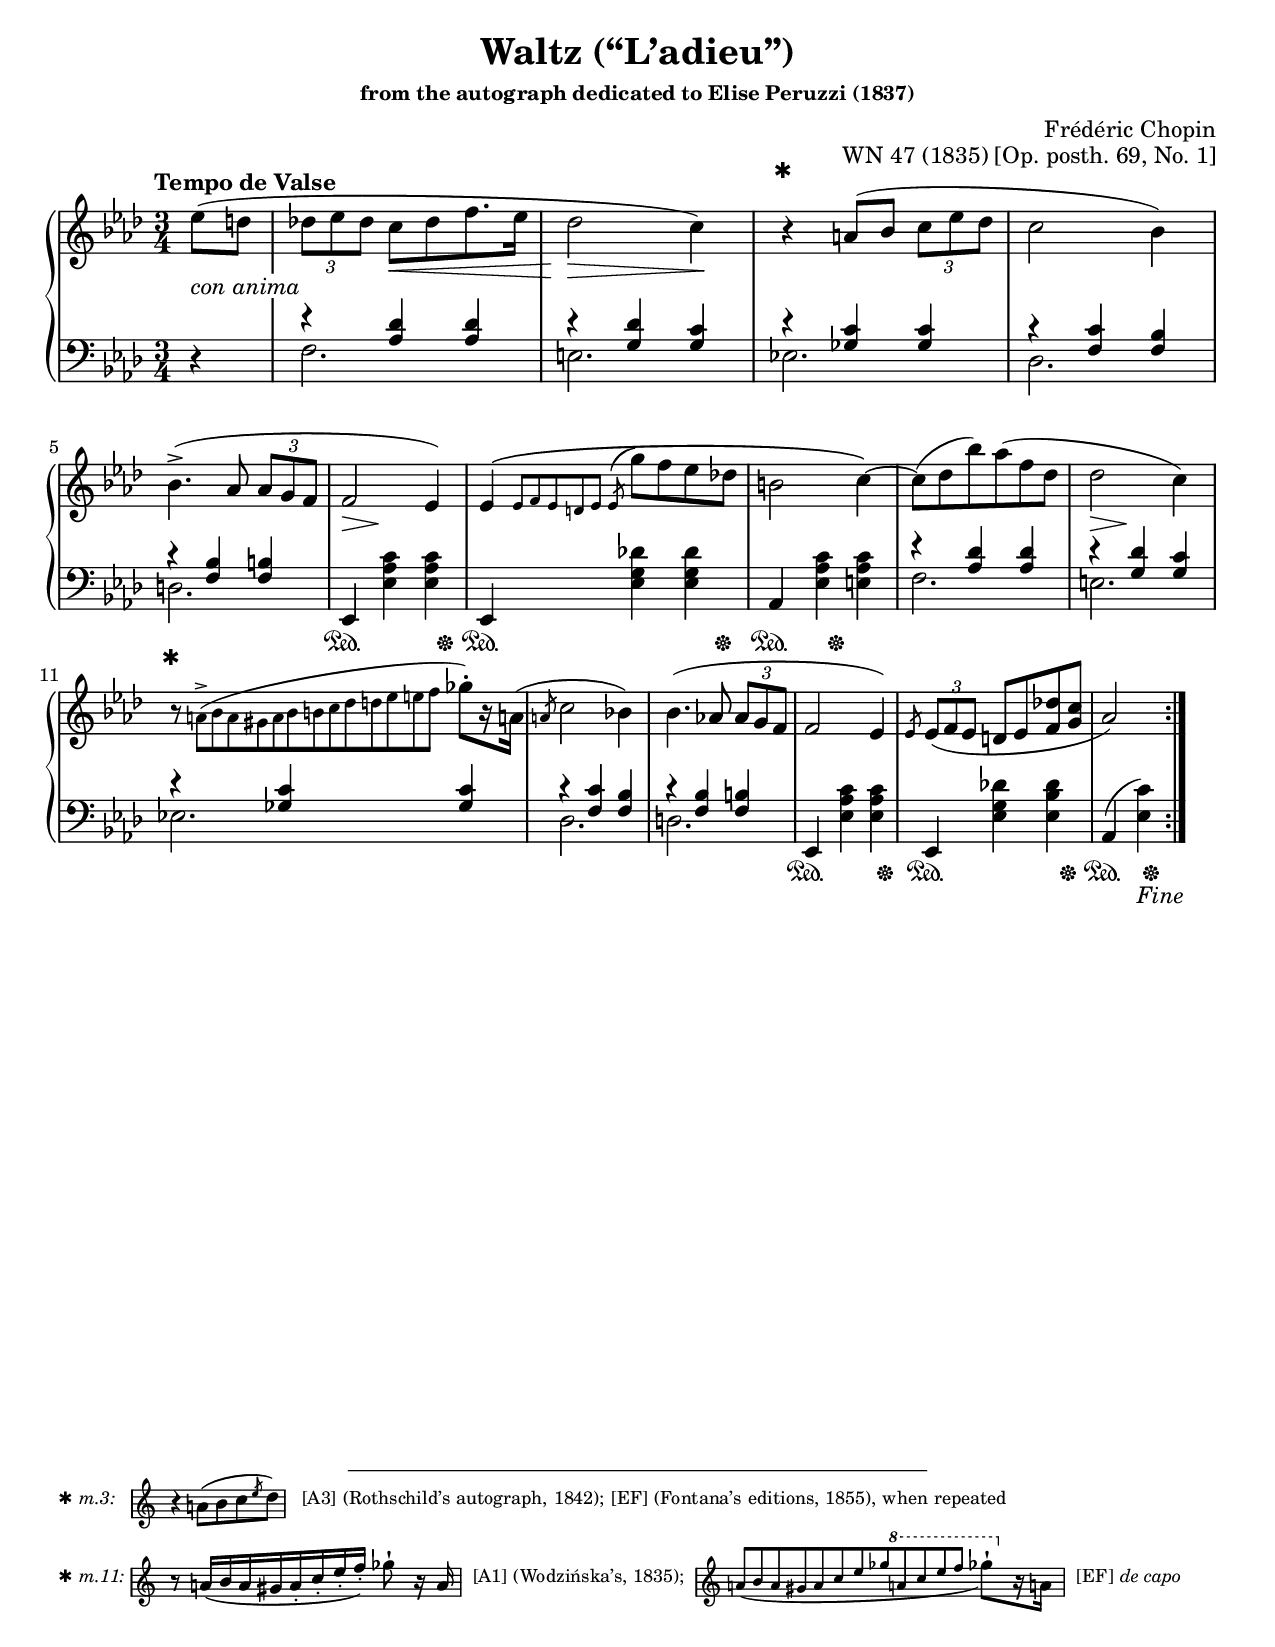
\version "2.24.0"
\language "english"
\pointAndClickOff

#(set-default-paper-size "letter")
\paper {
  print-page-number = ##f
  indent = 0
}

\header {
  title = "Waltz (“L’adieu”)"
  subsubtitle = \markup { from the autograph dedicated to Elise Peruzzi (1837) }
  composer = "Frédéric Chopin"
  opus = "WN 47 (1835) [Op. posth. 69, No. 1]"
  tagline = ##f
}

\layout {
  \context {
    \PianoStaff
    \accidentalStyle piano
  }

  %% Put a bar line before the clef in the footnote variants
  \override Score.SystemStartBar.collapse-height = #-inf.0
}

global = {
  \key af \major
  \time 3/4
  \tempo "Tempo de Valse"
  \partial 4
}

upper.A = \relative {
  \clef treble
  ef''8( d |
  \tuplet 3/2 { df ef df } c[ df f8. ef16] |
  df2 c4) |
  r4
  a8( bf \tuplet 3/2 { c ef df } |
  c2 bf4) |
  bf4.(-> af8 \tuplet 3/2 { af g f } |
  f2 ef4) |
  \barNumberCheck #7
  ef\( \grace { ef8[ f ef d ef] }
  \once \slurUp
  \acciaccatura ef8 g' f ef df |
  b2 c4~\) |
  8( df bf') af( f df |
  df2 c4) |
  r8
  \once \omit TupletNumber
  \tiny
  \tuplet 13/3 { a8(-> bf a gs a bf b c df d ef e f }
  \normalsize
  gf-.[) r16 a,!16](
  |
  \slashedGrace a8 c2 bf4) |
  bf4.( af8 \tuplet 3/2 { af g f } |
  f2 ef4) |
  \slashedGrace ef8
  \tuplet 3/2 { ef8( f ef } d ef <f df'> <g c> |
  af2)
}

lower.A_tenor = \relative {
  s4 |
  r4 <af df> q |
  r <g df'> <g c> |
  r <gf c> q |
  r <f c'> <f bf> |
  r <f bf> <f b> |
  s2.*3 |
  r4 <af df> q |
  r <g df'> <g c> |
  r <gf c> q |
  r <f c'> <f bf> |
  r <f bf> <f b> |
  s2.*2 |
  s2
}

lower.A_bass = \relative {
  \oneVoice
  r4 |
  \voiceTwo
  f2. |
  e |
  ef |
  df |
  d |
  \oneVoice
  ef,4 <ef' af c> q |
  ef,4 <ef' g df'> q |
  af, <ef' af c> <e af c> |
  \voiceTwo
  f2. |
  e |
  ef |
  df |
  d |
  \oneVoice
  ef,4 <ef' af c> q |
  ef, <ef' g df'!> <ef bf' df> |
  af,( <ef' c'>)
  \voiceTwo
}

lower.A = {
  \clef bass
  <<
    \new Voice = "tenor" {
      \voiceOne
      \lower.A_tenor
    }
    \new Voice = "bass" {
      \voiceTwo
      \lower.A_bass
    }
  >>
}

editorial.above.A = {
  s4 |
  s2. |
  s2 s4 |
  \barNumberCheck #3
  s4-\footnote
       ✱
       #'(0 . 0)
       \markup {
         \tiny { ✱ \italic { m.3: } \hspace #1 }
         \score {
           \new Staff \with {
             \magnifyStaff #2/3
             \remove Time_signature_engraver
             \override KeySignature.stencil = ##f
           }
           \relative {
             \clef treble
             \key af \major
             \override NoteHead.font-size = #2
             \override Accidental.font-size = #2
             \override Rest.font-size = #2
             r4 a'8[( bf c \slashedGrace ef df])
             \revert NoteHead.font-size
             \revert Accidental.font-size
             \revert Rest.font-size
             \bar "|"
           }
         }
         \tiny { \hspace #1 [A3] (Rothschild’s autograph, 1842); [EF] (Fontana’s editions, 1855), when repeated }
       }
     ^""
  s2 |
  s2.*7 |
  \barNumberCheck #11
  s8-\footnote
       ✱
       #'(0 . 0)
       \markup {
         \tiny { ✱ \italic { m.11: } }
         \score {
           \new Staff \with {
             \magnifyStaff #2/3
             \remove Time_signature_engraver
             \override KeySignature.stencil = ##f
           }
           \relative {
             \override NoteHead.font-size = #2
             \override Accidental.font-size = #2
             \override Rest.font-size = #2
             \clef treble
             \key af \major
             \stemUp
             r8
             \once \omit TupletNumber
             \once \slurDown
             \tuplet 8/6 { a'16[( bf a gs a-. c-. ef-. f-.]) }
             \stemNeutral
             gf8-!
             r16 a,
             \revert NoteHead.font-size
             \revert Accidental.font-size
             \revert Rest.font-size
             \bar "|"
           }
         }
         \tiny { \hspace #0.5 [A1] (Wodzińska’s, 1835); \hspace #0.5 }
         \score {
           \new Staff \with {
             \magnifyStaff #2/3
             \remove Time_signature_engraver
             \override KeySignature.stencil = ##f
           }
           \relative {
             \clef treble
             \key af \major
             \once \omit TupletNumber
             \stemUp
             \once \slurDown
             \tuplet 12/4 { a'8[( bf a gs a c ef gf
                                 \ottava #1
                                 a c ef f]
                          }
             \stemNeutral
             \override NoteHead.font-size = #2
             \override Accidental.font-size = #2
             \override Rest.font-size = #2
             gf8-![)
               \ottava #0
               r16 a,,!]
             \revert NoteHead.font-size
             \revert Accidental.font-size
             \revert Rest.font-size
             \bar "|"
           }
         }
         \tiny { \hspace #0.5 [EF] \italic "de capo" }
       }
     ^""
  s8 s2 |
  s2. |
}

editorial.between.A = {
  %% marks between the staves, e.g. dynamics
  s4-\tweak thickness #3.5
    _\markup \whiteout \italic "con anima"
  |
  s4
  \once \override Hairpin.shorten-pair = #'(0 . -2)
  s4\< s4 |
  s2\> s4\! |
  s2.*3 |
  s8..\> s32\! s4 s4 |
  s2.*3 |
  s8..\> s32\! s4 s4 |
}

editorial.below.A = {
  %% marks below the grand staff, e.g. pedal marks
  s4 |
  s2.*5 |
  s4\sustainOn s4 s8 s8\sustainOff |
  s4\sustainOn s4 s8 s8\sustainOff |
  s4\sustainOn s8 s8\sustainOff s4 |
  s2.*5 |
  s4\sustainOn s4 s8 s8\sustainOff |
  s4\sustainOn s4 s8 s8\sustainOff |
  s4\sustainOn s8_\markup { \italic Fine } s8\sustainOff
}

breaks_ref = {
  %% breaks matching some reference for ease of authoring
  s4 |
  s2.*4 | \break
  \barNumberCheck #5
  s2.*6 | \break
  \barNumberCheck #11
  s2.*6 | \break
  \barNumberCheck #17
}

%%showLastLength =   % use this to only render the last few measures
\score {
  \new PianoStaff <<
    \new Dynamics {
      \global
      \editorial.above.A
    }
    \new Staff = "up" {
      \global
      \repeat volta 2 {
        \upper.A
      }
    }
    \new Dynamics {
      \global
      \editorial.between.A
    }
    \new Staff = "down" {
      \global
      \lower.A
    }
    \new Dynamics {
      \global
      \editorial.below.A
    }
    \new Dynamics {
      \global
      \breaks_ref
    }
  >>
}
